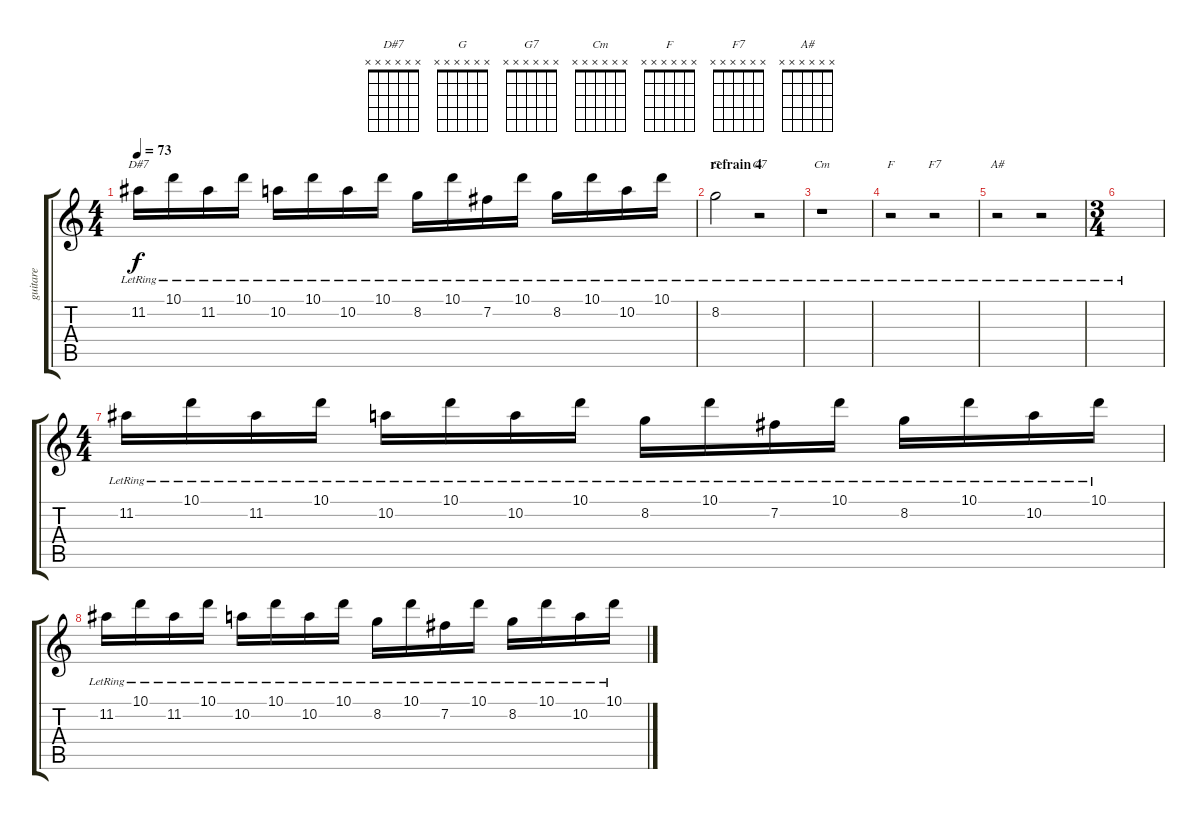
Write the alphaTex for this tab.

\track ("guitare" "guitare") {instrument acousticguitarnylon}
\staff {score tabs}
\tuning (E4 B3 G3 D3 A2 E2) {hide}
\chord ("D#7" x x x x x x)
\chord ("G" x x x x x x)
\chord ("G7" x x x x x x)
\chord ("Cm" x x x x x x)
\chord ("F" x x x x x x)
\chord ("F7" x x x x x x)
\chord ("A#" x x x x x x)
\ts (4 4)
\tempo 73
\clef g2
\ks c
11.2{lr}.16{ch "D#7" dy f} 10.1{lr}.16 11.2{lr}.16 10.1{lr}.16 10.2{lr}.16 10.1{lr}.16 10.2{lr}.16 10.1{lr}.16 8.2{lr}.16 10.1{lr}.16 7.2{lr}.16 10.1{lr}.16 8.2{lr}.16 10.1{lr}.16 10.2{lr}.16 10.1{lr}.16 |
\section ("" "refrain 4")
8.2{lr}.2{ch "G"} r.2{ch "G7"} |
r.1{ch "Cm"} |
r.2{ch "F"} r.2{ch "F7"} |
r.2{ch "A#"} r.2 |
\ts (3 4)
|
\ts (4 4)
11.2{lr}.16 10.1{lr}.16 11.2{lr}.16 10.1{lr}.16 10.2{lr}.16 10.1{lr}.16 10.2{lr}.16 10.1{lr}.16 8.2{lr}.16 10.1{lr}.16 7.2{lr}.16 10.1{lr}.16 8.2{lr}.16 10.1{lr}.16 10.2{lr}.16 10.1{lr}.16 |
11.2{lr}.16 10.1{lr}.16 11.2{lr}.16 10.1{lr}.16 10.2{lr}.16 10.1{lr}.16 10.2{lr}.16 10.1{lr}.16 8.2{lr}.16 10.1{lr}.16 7.2{lr}.16 10.1{lr}.16 8.2{lr}.16 10.1{lr}.16 10.2{lr}.16 10.1{lr}.16
